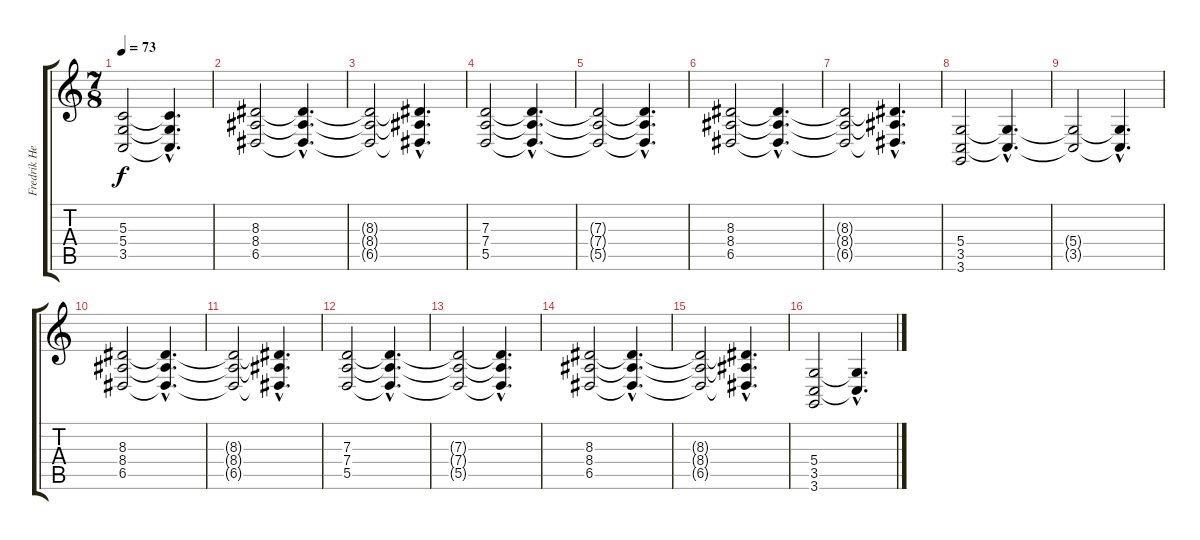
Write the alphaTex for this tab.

\track ("Fredrik Hermansson II" "Fredrik He") {instrument synthstrings2}
\staff {score tabs}
\tuning (E4 B3 G3 D3 A2 E2) {hide}
\ts (7 8)
\tempo 73
\clef g2
\ks c
(5.3{t} 5.4{t} 3.5{t}).2{dy f} (5.3{hac t} 5.4{hac t} 3.5{hac t}).4{d} |
(8.3 8.4 6.5).2 (8.3{hac t} 8.4{hac t} 6.5{hac t}).4{d} |
(8.3{t} 8.4{t} 6.5{t}).2 (8.3{hac t} 8.4{hac t} 6.5{hac t}).4{d} |
(7.3 7.4 5.5).2 (7.3{hac t} 7.4{hac t} 5.5{hac t}).4{d} |
(7.3{t} 7.4{t} 5.5{t}).2 (7.3{hac t} 7.4{hac t} 5.5{hac t}).4{d} |
(8.3 8.4 6.5).2 (8.3{hac t} 8.4{hac t} 6.5{hac t}).4{d} |
(8.3{t} 8.4{t} 6.5{t}).2 (8.3{hac t} 8.4{hac t} 6.5{hac t}).4{d} |
(5.4 3.5 3.6).2 (5.4{hac t} 3.5{hac t}).4{d} |
(5.4{t} 3.5{t}).2 (5.4{hac t} 3.5{hac t}).4{d} |
(8.3 8.4 6.5).2 (8.3{hac t} 8.4{hac t} 6.5{hac t}).4{d} |
(8.3{t} 8.4{t} 6.5{t}).2 (8.3{hac t} 8.4{hac t} 6.5{hac t}).4{d} |
(7.3 7.4 5.5).2 (7.3{hac t} 7.4{hac t} 5.5{hac t}).4{d} |
(7.3{t} 7.4{t} 5.5{t}).2 (7.3{hac t} 7.4{hac t} 5.5{hac t}).4{d} |
(8.3 8.4 6.5).2 (8.3{hac t} 8.4{hac t} 6.5{hac t}).4{d} |
(8.3{t} 8.4{t} 6.5{t}).2 (8.3{hac t} 8.4{hac t} 6.5{hac t}).4{d} |
(5.4 3.5 3.6).2 (5.4{hac t} 3.5{hac t}).4{d}
